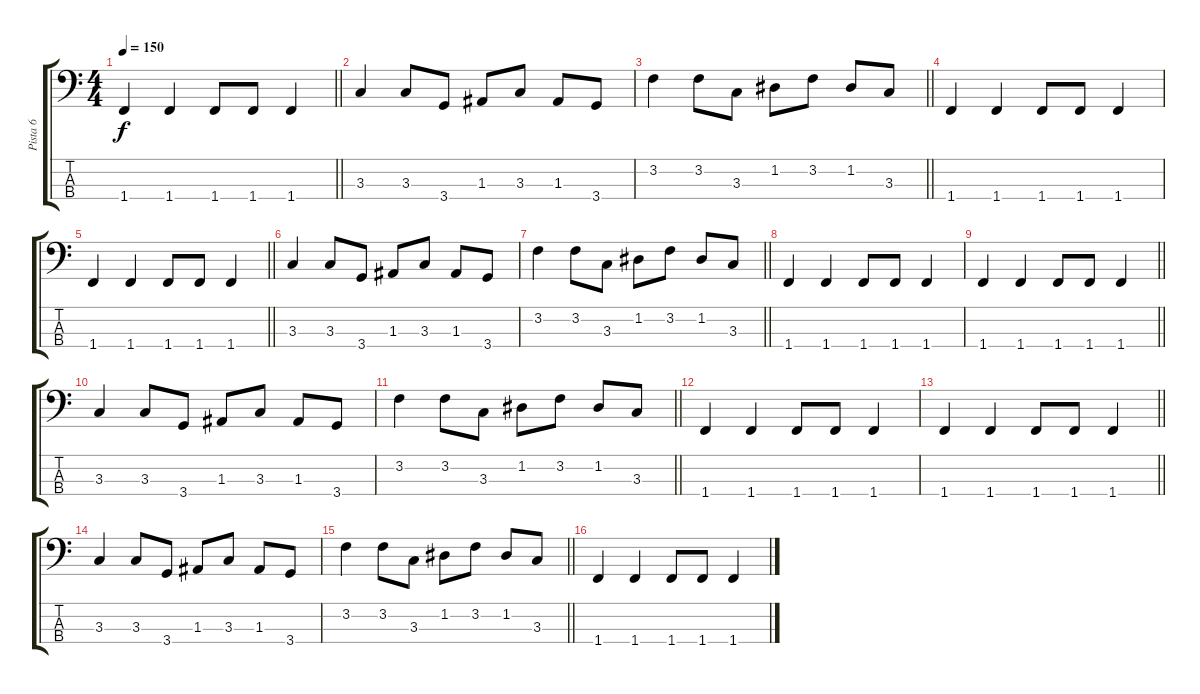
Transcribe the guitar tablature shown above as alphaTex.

\track ("Pista 6" "Pista 6") {instrument electricbassfinger}
\staff {score tabs}
\tuning (G2 D2 A1 E1) {hide}
\ts (4 4)
\tempo 150
\clef f4
\barLineRight lightlight
\ks c
1.4.4{dy f} 1.4.4 1.4.8 1.4.8 1.4.4 |
3.3.4 3.3.8 3.4.8 1.3.8 3.3.8 1.3.8 3.4.8 |
\barLineRight lightlight
3.2.4 3.2.8 3.3.8 1.2.8 3.2.8 1.2.8 3.3.8 |
1.4.4 1.4.4 1.4.8 1.4.8 1.4.4 |
\barLineRight lightlight
1.4.4 1.4.4 1.4.8 1.4.8 1.4.4 |
3.3.4 3.3.8 3.4.8 1.3.8 3.3.8 1.3.8 3.4.8 |
\barLineRight lightlight
3.2.4 3.2.8 3.3.8 1.2.8 3.2.8 1.2.8 3.3.8 |
1.4.4 1.4.4 1.4.8 1.4.8 1.4.4 |
\barLineRight lightlight
1.4.4 1.4.4 1.4.8 1.4.8 1.4.4 |
3.3.4 3.3.8 3.4.8 1.3.8 3.3.8 1.3.8 3.4.8 |
\barLineRight lightlight
3.2.4 3.2.8 3.3.8 1.2.8 3.2.8 1.2.8 3.3.8 |
1.4.4 1.4.4 1.4.8 1.4.8 1.4.4 |
\barLineRight lightlight
1.4.4 1.4.4 1.4.8 1.4.8 1.4.4 |
3.3.4 3.3.8 3.4.8 1.3.8 3.3.8 1.3.8 3.4.8 |
\barLineRight lightlight
3.2.4 3.2.8 3.3.8 1.2.8 3.2.8 1.2.8 3.3.8 |
1.4.4 1.4.4 1.4.8 1.4.8 1.4.4
